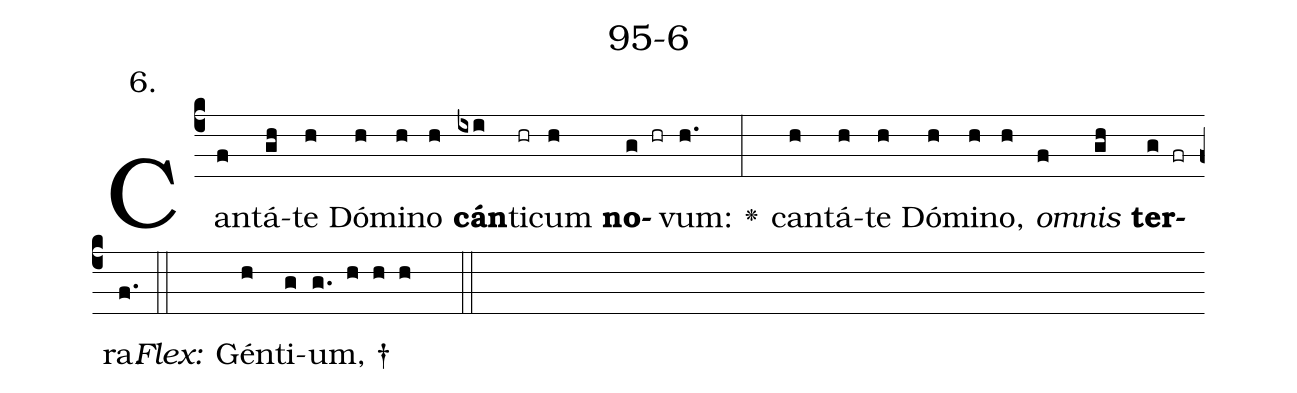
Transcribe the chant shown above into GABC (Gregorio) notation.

name: 95-6;
annotation: 6.;
%%
(c4)Can(f)tá(gh)te(h) Dó(h)mi(h)no(h) <b>cán</b>(ixi)ti(hr)cum(h) <b>no</b>(g hr)vum:(h.) <v>\greheightstar</v>(:) can(h)tá(h)te(h) Dó(h)mi(h)no,(h) <i>om</i>(f)<i>nis</i>(gh) <b>ter</b>(g fr)ra.(f.) (::)
<i>Flex:</i>()  Gén(h)ti(g)um, †(g. h h h  ::)

%E(h) u(h) o(f) u(gh) a(g) e.(f.) (::)
